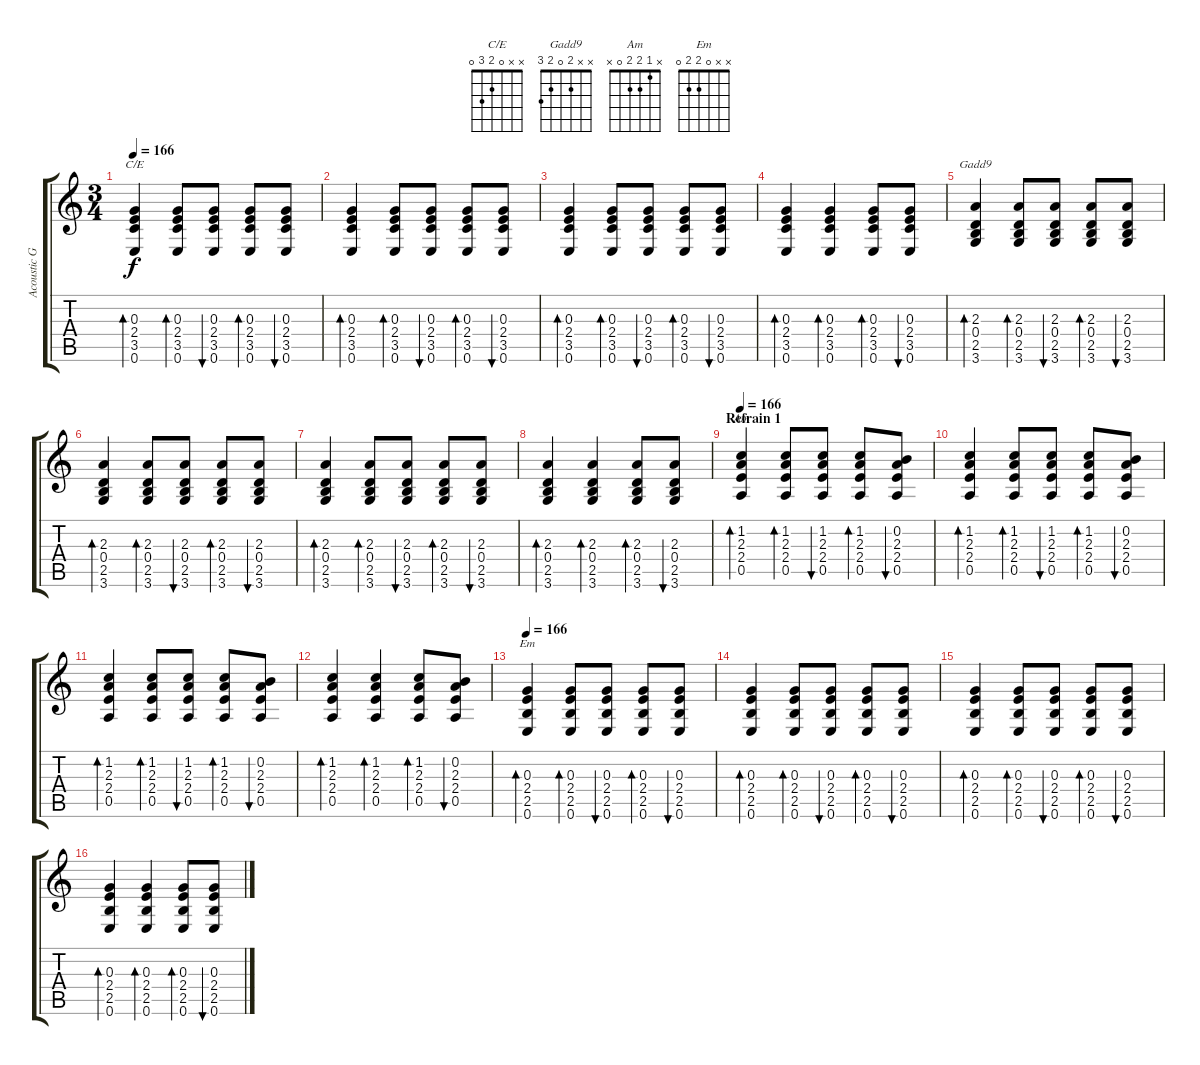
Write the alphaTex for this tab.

\track ("Acoustic Guitar" "Acoustic G") {instrument acousticguitarsteel}
\staff {score tabs}
\tuning (E4 B3 G3 D3 A2 E2) {hide}
\chord ("C/E" x x 0 2 3 0)
\chord ("Gadd9" x x 2 0 2 3)
\chord ("Am" x 1 2 2 0 x)
\chord ("Em" x x 0 2 2 0)
\ts (3 4)
\tempo 166
\clef g2
\ks c
(0.3 2.4 3.5 0.6).4{bd 30 ch "C/E" dy f} (0.3 2.4 3.5 0.6).8{bd 30} (0.3 2.4 3.5 0.6).8{bu 30} (0.3 2.4 3.5 0.6).8{bd 30} (0.3 2.4 3.5 0.6).8{bu 30} |
(0.3 2.4 3.5 0.6).4{bd 30} (0.3 2.4 3.5 0.6).8{bd 30} (0.3 2.4 3.5 0.6).8{bu 30} (0.3 2.4 3.5 0.6).8{bd 30} (0.3 2.4 3.5 0.6).8{bu 30} |
(0.3 2.4 3.5 0.6).4{bd 30} (0.3 2.4 3.5 0.6).8{bd 30} (0.3 2.4 3.5 0.6).8{bu 30} (0.3 2.4 3.5 0.6).8{bd 30} (0.3 2.4 3.5 0.6).8{bu 30} |
(0.3 2.4 3.5 0.6).4{bd 30} (0.3 2.4 3.5 0.6).4{bd 30} (0.3 2.4 3.5 0.6).8{bd 30} (0.3 2.4 3.5 0.6).8{bu 30} |
(2.3 0.4 2.5 3.6).4{bd 30 ch "Gadd9"} (2.3 0.4 2.5 3.6).8{bd 30} (2.3 0.4 2.5 3.6).8{bu 30} (2.3 0.4 2.5 3.6).8{bd 30} (2.3 0.4 2.5 3.6).8{bu 30} |
(2.3 0.4 2.5 3.6).4{bd 30} (2.3 0.4 2.5 3.6).8{bd 30} (2.3 0.4 2.5 3.6).8{bu 30} (2.3 0.4 2.5 3.6).8{bd 30} (2.3 0.4 2.5 3.6).8{bu 30} |
(2.3 0.4 2.5 3.6).4{bd 30} (2.3 0.4 2.5 3.6).8{bd 30} (2.3 0.4 2.5 3.6).8{bu 30} (2.3 0.4 2.5 3.6).8{bd 30} (2.3 0.4 2.5 3.6).8{bu 30} |
(2.3 0.4 2.5 3.6).4{bd 30} (2.3 0.4 2.5 3.6).4{bd 30} (2.3 0.4 2.5 3.6).8{bd 30} (2.3 0.4 2.5 3.6).8{bu 30} |
\section ("" "Refrain 1")
\tempo 166
(1.2 2.3 2.4 0.5).4{bd 60 ch "Am"} (1.2 2.3 2.4 0.5).8{bd 30} (1.2 2.3 2.4 0.5).8{bu 30} (1.2 2.3 2.4 0.5).8{bd 30} (0.2 2.3 2.4 0.5).8{bu 30} |
(1.2 2.3 2.4 0.5).4{bd 60} (1.2 2.3 2.4 0.5).8{bd 30} (1.2 2.3 2.4 0.5).8{bu 30} (1.2 2.3 2.4 0.5).8{bd 30} (0.2 2.3 2.4 0.5).8{bu 30} |
(1.2 2.3 2.4 0.5).4{bd 60} (1.2 2.3 2.4 0.5).8{bd 30} (1.2 2.3 2.4 0.5).8{bu 30} (1.2 2.3 2.4 0.5).8{bd 30} (0.2 2.3 2.4 0.5).8{bu 30} |
(1.2 2.3 2.4 0.5).4{bd 60} (1.2 2.3 2.4 0.5).4{bd 30} (1.2 2.3 2.4 0.5).8{bd 30} (0.2 2.3 2.4 0.5).8{bu 30} |
\tempo 166
(0.3 2.4 2.5 0.6).4{bd 30 ch "Em"} (0.3 2.4 2.5 0.6).8{bd 30} (0.3 2.4 2.5 0.6).8{bu 30} (0.3 2.4 2.5 0.6).8{bd 30} (0.3 2.4 2.5 0.6).8{bu 30} |
(0.3 2.4 2.5 0.6).4{bd 30} (0.3 2.4 2.5 0.6).8{bd 30} (0.3 2.4 2.5 0.6).8{bu 30} (0.3 2.4 2.5 0.6).8{bd 30} (0.3 2.4 2.5 0.6).8{bu 30} |
(0.3 2.4 2.5 0.6).4{bd 30} (0.3 2.4 2.5 0.6).8{bd 30} (0.3 2.4 2.5 0.6).8{bu 30} (0.3 2.4 2.5 0.6).8{bd 30} (0.3 2.4 2.5 0.6).8{bu 30} |
(0.3 2.4 2.5 0.6).4{bd 30} (0.3 2.4 2.5 0.6).4{bd 30} (0.3 2.4 2.5 0.6).8{bd 30} (0.3 2.4 2.5 0.6).8{bu 30}
